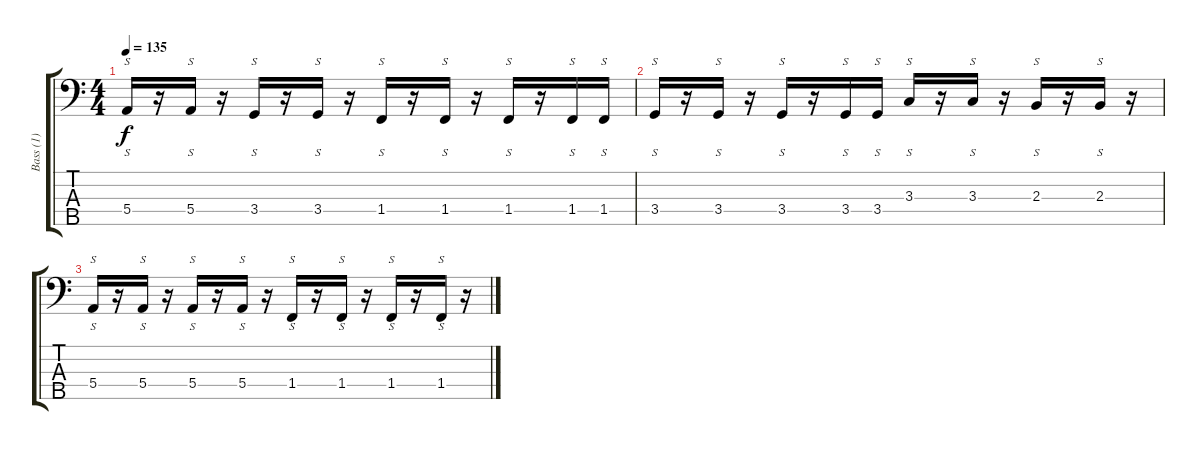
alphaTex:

\track ("Bass (1)" "Bass (1)") {instrument slapbass2}
\staff {score tabs}
\tuning (G2 D2 A1 E1 B0) {hide}
\ts (4 4)
\tempo 135
\clef f4
\ks c
5.4.16{s dy f} r.16 5.4.16{s} r.16 3.4.16{s} r.16 3.4.16{s} r.16 1.4.16{s} r.16 1.4.16{s} r.16 1.4.16{s} r.16 1.4.16{s} 1.4.16{s} |
3.4.16{s} r.16 3.4.16{s} r.16 3.4.16{s} r.16 3.4.16{s} 3.4.16{s} 3.3.16{s} r.16 3.3.16{s} r.16 2.3.16{s} r.16 2.3.16{s} r.16 |
5.4.16{s} r.16 5.4.16{s} r.16 5.4.16{s} r.16 5.4.16{s} r.16 1.4.16{s} r.16 1.4.16{s} r.16 1.4.16{s} r.16 1.4.16{s} r.16
